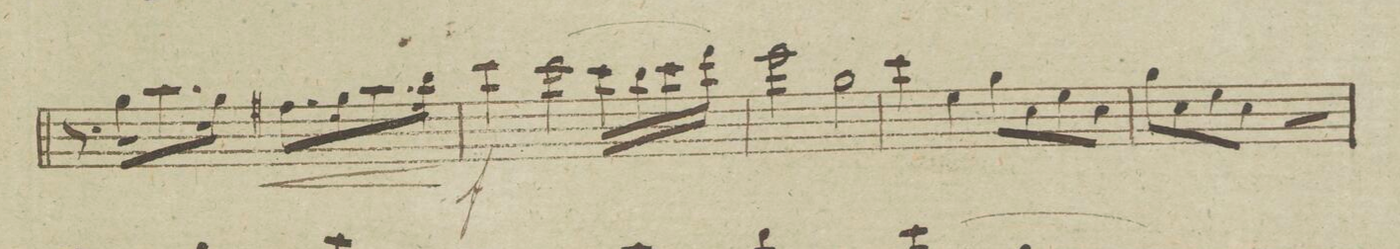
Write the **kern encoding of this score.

**kern	**dynam
*I"Violino. 1mo	*
*clefG2	*
*k[]	*
*met(c)	*
*M4/4	*
8.r	.
16gg\KL	.
8.aa\	.
16gg\Jk	.
8.ff#X\L	<
16gg\K	.
8.aa\	.
16bb\Jk	[
=28	=28
4ccc\	f
(2ccc\	.
16ccc\LL	.
16bb\	.
16ccc\	.
16ddd\JJ)	.
=29	=29
2eee\	.
2gg\	.
=30	=30
4ccc\	.
4ee\	.
8gg\L	.
8cc\	.
8ee\	.
8cc\J	.
=31	=31
8gg\L	.
8cc\	.
8ee\	.
8cc\J	.
2r	.
=32	=32
*-	*-
